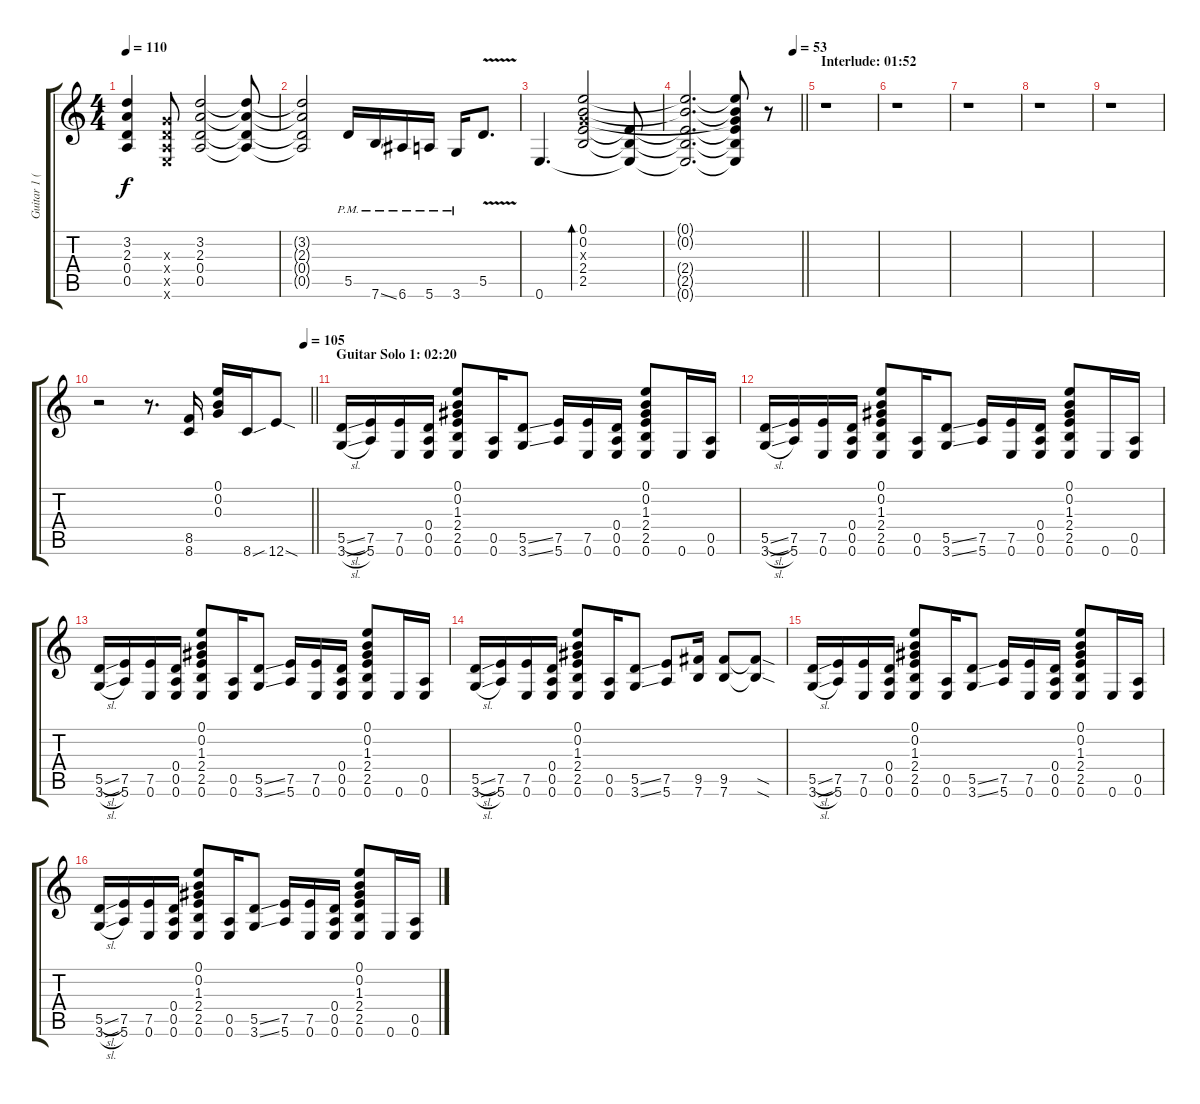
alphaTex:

\track ("Guitar 1 (Overdrive)" "Guitar 1 (") {instrument overdrivenguitar}
\staff {score tabs}
\tuning (E4 B3 G3 D3 A2 E2) {hide}
\ts (4 4)
\tempo 110
\clef g2
\ks c
(3.2 2.3 0.4 0.5).4{dy f} (0.3{x} 0.4{x} 0.5{x} 0.6{x}).8 (3.2 2.3 0.4 0.5).2 (3.2{t} 2.3{t} 0.4{t} 0.5{t}).8 |
(3.2{t} 2.3{t} 0.4{t} 0.5{t}).2 5.5{pm}.16 7.6{ss pm}.16 6.6{pm}.16 5.6{pm}.16 3.6{pm}.16 5.5{v}.8{d} |
0.6.4{d} (0.1 0.2 0.3{x} 2.4 2.5).2{bd 120 volume 2} (2.4{t} 2.5{t} 0.6{t}).8 |
\tempo (53 0.9375)
\barLineRight lightlight
(0.1{t} 0.2{t} 2.4{t} 2.5{t} 0.6{t}).2{d} (0.1{t} 0.2{t} 0.3{t} 2.4{t} 2.5{t} 0.6{t}).8 r.8 |
\section ("" "Interlude: 01:52")
r.1{volume 10} |
r.1 |
r.1 |
r.1 |
r.1 |
\tempo (105 0.96875)
\barLineRight lightlight
r.2 r.8{d} (8.5 8.6).16 (0.1 0.2 0.3).16 8.6{sou}.16 12.6{sod}.8 |
\section ("" "Guitar Solo 1: 02:20")
(5.5{sl} 3.6{sl}).16 (7.5 5.6).16 (7.5 0.6).16 (0.4 0.5 0.6).16 (0.1 0.2 1.3 2.4 2.5 0.6).8 (0.5 0.6).16 (5.5{ss} 3.6{ss}).8 (7.5 5.6).16 (7.5 0.6).16 (0.4 0.5 0.6).16 (0.1 0.2 1.3 2.4 2.5 0.6).8 0.6.16 (0.5 0.6).16 |
(5.5{sl} 3.6{sl}).16 (7.5 5.6).16 (7.5 0.6).16 (0.4 0.5 0.6).16 (0.1 0.2 1.3 2.4 2.5 0.6).8 (0.5 0.6).16 (5.5{ss} 3.6{ss}).8 (7.5 5.6).16 (7.5 0.6).16 (0.4 0.5 0.6).16 (0.1 0.2 1.3 2.4 2.5 0.6).8 0.6.16 (0.5 0.6).16 |
(5.5{sl} 3.6{sl}).16 (7.5 5.6).16 (7.5 0.6).16 (0.4 0.5 0.6).16 (0.1 0.2 1.3 2.4 2.5 0.6).8 (0.5 0.6).16 (5.5{ss} 3.6{ss}).8 (7.5 5.6).16 (7.5 0.6).16 (0.4 0.5 0.6).16 (0.1 0.2 1.3 2.4 2.5 0.6).8 0.6.16 (0.5 0.6).16 |
(5.5{sl} 3.6{sl}).16 (7.5 5.6).16 (7.5 0.6).16 (0.4 0.5 0.6).16 (0.1 0.2 1.3 2.4 2.5 0.6).8 (0.5 0.6).16 (5.5{ss} 3.6{ss}).8 (7.5 5.6).8 (9.5 7.6).16 (9.5 7.6).8 (9.5{sod t} 7.6{sod t}).8 |
(5.5{sl} 3.6{sl}).16 (7.5 5.6).16 (7.5 0.6).16 (0.4 0.5 0.6).16 (0.1 0.2 1.3 2.4 2.5 0.6).8 (0.5 0.6).16 (5.5{ss} 3.6{ss}).8 (7.5 5.6).16 (7.5 0.6).16 (0.4 0.5 0.6).16 (0.1 0.2 1.3 2.4 2.5 0.6).8 0.6.16 (0.5 0.6).16 |
(5.5{sl} 3.6{sl}).16 (7.5 5.6).16 (7.5 0.6).16 (0.4 0.5 0.6).16 (0.1 0.2 1.3 2.4 2.5 0.6).8 (0.5 0.6).16 (5.5{ss} 3.6{ss}).8 (7.5 5.6).16 (7.5 0.6).16 (0.4 0.5 0.6).16 (0.1 0.2 1.3 2.4 2.5 0.6).8 0.6.16 (0.5 0.6).16
